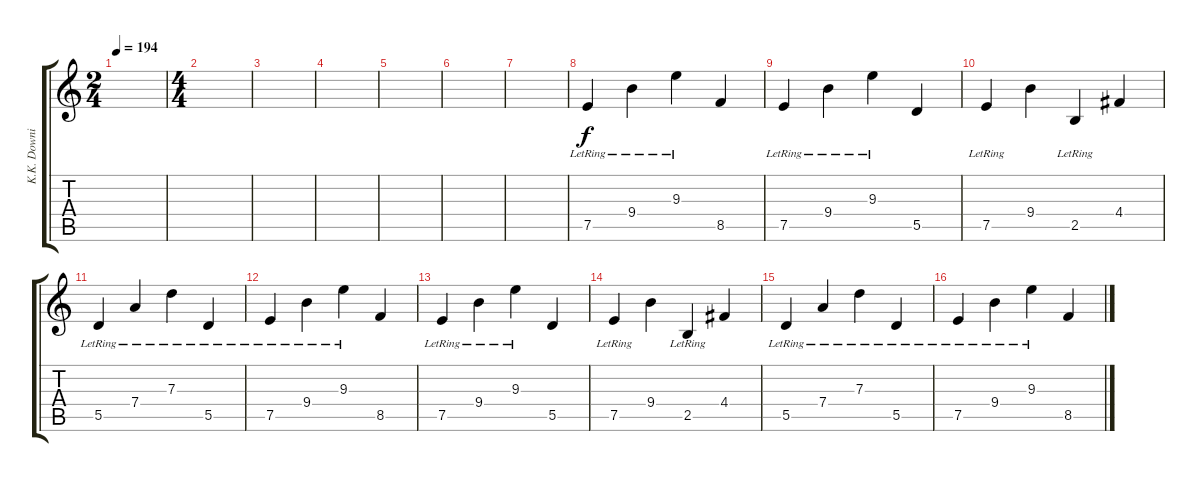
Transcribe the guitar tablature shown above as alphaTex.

\track ("K.K. Downing" "K.K. Downi") {instrument distortionguitar}
\staff {score tabs}
\tuning (E4 B3 G3 D3 A2 E2) {hide}
\ts (2 4)
\tempo 194
\clef g2
\ks c
|
\ts (4 4)
|
|
|
|
|
|
7.5{lr}.4{instrument electricguitarclean} 9.4{lr}.4 9.3{lr}.4 8.5.4 |
7.5{lr}.4 9.4{lr}.4 9.3{lr}.4 5.5.4 |
7.5{lr}.4 9.4.4 2.5{lr}.4 4.4.4 |
5.5{lr}.4 7.4{lr}.4 7.3{lr}.4 5.5{lr}.4 |
7.5{lr}.4 9.4{lr}.4 9.3{lr}.4 8.5.4 |
7.5{lr}.4 9.4{lr}.4 9.3{lr}.4 5.5.4 |
7.5{lr}.4 9.4.4 2.5{lr}.4 4.4.4 |
5.5{lr}.4 7.4{lr}.4 7.3{lr}.4 5.5{lr}.4 |
7.5{lr}.4 9.4{lr}.4 9.3{lr}.4 8.5.4
